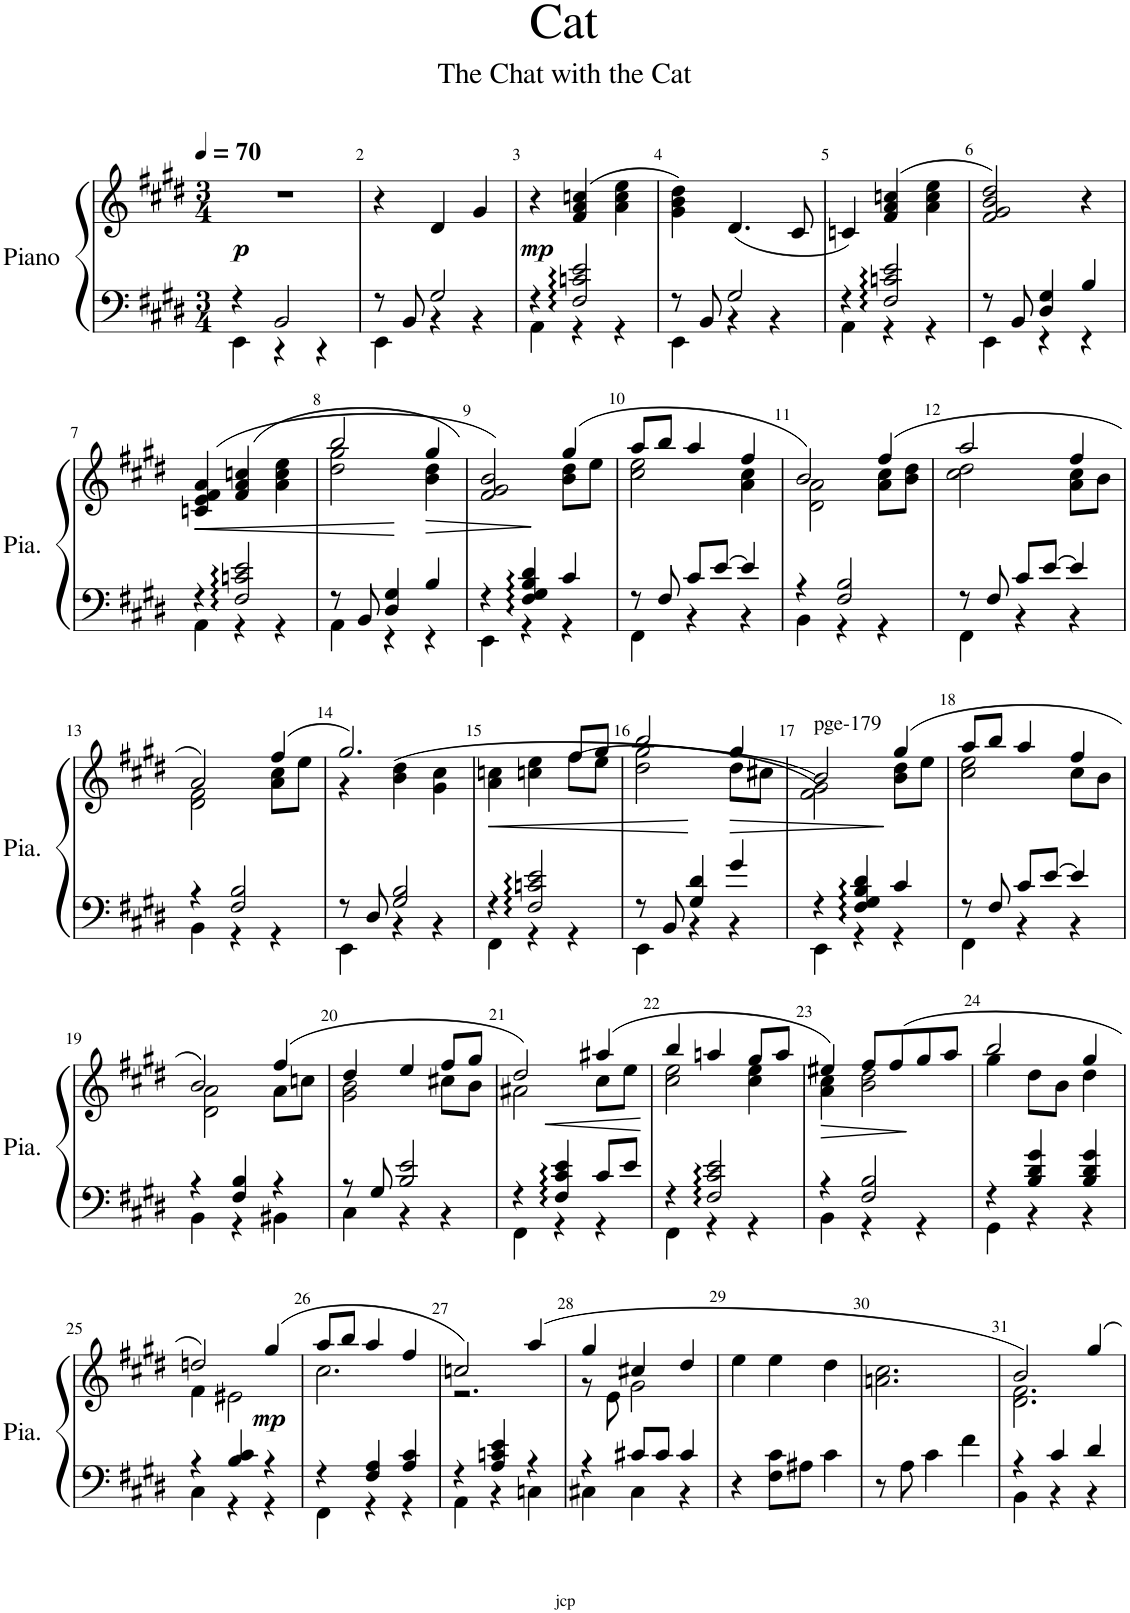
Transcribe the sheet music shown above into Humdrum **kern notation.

**kern	**kern	**dynam
*part1	*part1	*part1
*staff2	*staff1	*staff1/2
*I"Piano	*	*
*I'Pia.	*	*
*clefF4	*clefG2	*
*k[f#c#g#d#]	*k[f#c#g#d#]	*
*M3/4	*M3/4	*
*MM70	*MM70	*
=1	=1	=1
*^	*	*
!	!	!	!LO:DY:b
4r	4EE\	2.r	p
2BB/	4r	.	.
.	4r	.	.
=2	=2	=2	=2
8r	4EE\	4r	.
8BB/	.	.	.
2G#/	4r	4d#/	.
.	4r	4g#/	.
=3	=3	=3	=3
!	!	!	!LO:DY:b
4r	4AA\	4r	mp
2F#/ 2cn/ 2e/	4r	(4f#/ 4a/ 4ccn/	.
.	4r	4a\ 4cc\ 4ee\	.
=4	=4	=4	=4
8r	4EE\	4g#\ 4b\ 4dd#\)	.
8BB/	.	.	.
2G#/	4r	(4.d#/	.
.	4r	.	.
.	.	8c#/	.
=5	=5	=5	=5
4r	4AA\	4cn/)	.
2F#/ 2cn/ 2e/	4r	(4f#/ 4a/ 4ccn/	.
.	4r	4a\ 4cc\ 4ee\	.
=6	=6	=6	=6
8r	4EE\	2f#/ 2g#/ 2b/ 2dd#/)	.
8BB/	.	.	.
4D#/ 4G#/	4r	.	.
4B/	4r	4r	.
!!LO:LB:g=z
=7	=7	=7	=7
!	!	!	!LO:HP:b
4r	4AA\	(4cn/ 4e/ 4f#/ 4a/	<
2F#/ 2cn/ 2e/	4r	4f#/ 4a/ 4ccn/	.
.	4r	(>4a\ 4cc\ 4ee\	.
=8	=8	=8	=8
*	*	*^	*
8r	4AA\	2bb/	2dd#\ 2gg#\	.
8BB/	.	.	.	.
4D#/ 4G#/	4r	.	.	.
!	!	!	!	!LO:HP:n=1:b
4B/	4r	4gg#/	4b\ 4dd#\	[ >
=9	=9	=9	=9	=9
4r	4EE\	2f#/ 2g#/ 2b/))	2ryy	.
4F#/ 4G#/ 4B/ 4d#/	4r	.	.	.
4c#/	4r	(4gg#/	8b\ 8dd#\L	]
.	.	.	8ee\J	.
=10	=10	=10	=10	=10
8r	4FF#\	8aa/L	2cc#\ 2ee\	.
8F#/	.	8bb/J	.	.
8c#/L	4r	4aa/	.	.
[8e/J	.	.	.	.
4e/]	4r	4ff#/	4a\ 4cc#\	.
=11	=11	=11	=11	=11
4r	4BB\	2b/)	2d#\ 2a\	.
2F#/ 2B/	4r	.	.	.
.	4r	(4ff#/	8a\ 8cc#\L	.
.	.	.	8b\ 8dd#\J	.
=12	=12	=12	=12	=12
8r	4FF#\	2aa/	2cc#\ 2dd#\	.
8F#/	.	.	.	.
8c#/L	4r	.	.	.
[8e/J	.	.	.	.
4e/]	4r	4ff#/	8a\ 8cc#\L	.
.	.	.	8b\J	.
!!LO:LB:g=z	!!
=13	=13	=13	=13	=13
4r	4BB\	2a/)	2d#\ 2f#\	.
2F#/ 2B/	4r	.	.	.
.	4r	(4ff#/	8a\ 8cc#\L	.
.	.	.	8ee\J	.
=14	=14	=14	=14	=14
8r	4EE\	2.gg#/)	4r	.
8D#/	.	.	.	.
2G#/ 2B/	4r	.	(>4b\ 4dd#\	.
.	4r	.	4g#\ 4cc#\	.
=15	=15	=15	=15	=15
!	!	!	!	!LO:HP:b
4r	4FF#\	4a\ 4ccn\	2ryy	<
2F#/ 2cn/ 2e/	4r	4ccn\ 4ee\	.	.
.	4r	8ff#/L	(>8ff#\L	.
.	.	8gg#/J	8ee\J	.
=16	=16	=16	=16	=16
8r	4EE\	2bb/	2dd#\ 2gg#\	.
8BB/	.	.	.	.
4G#/ 4d#/	4r	.	.	.
!	!	!	!	!LO:HP:n=1:b
4g#/	4r	4gg#/	8dd#\L	[ >
.	.	.	8cc#X\J	.
=17	=17	=17	=17	=17
!	!	!LO:TX:a:t=pge-179	!	!
4r	4EE\	2b/	2f#\ 2g#\))	.
4F#/ 4G#/ 4B/ 4d#/	4r	.	.	.
4c#/	4r	(4gg#/	8b\ 8dd#\L	]
.	.	.	8ee\J	.
=18	=18	=18	=18	=18
8r	4FF#\	8aa/L	2cc#\ 2ee\	.
8F#/	.	8bb/J	.	.
8c#/L	4r	4aa/	.	.
[8e/J	.	.	.	.
4e/]	4r	4ff#/	8cc#\L	.
.	.	.	8b\J	.
!!LO:LB:g=z	!!
=19	=19	=19	=19	=19
4r	4BB\	2b/)	2d#\ 2a\	.
4F#/ 4B/	4r	.	.	.
4r	4BB#X\	(4ff#/	8a\L	.
.	.	.	8ccn\J	.
=20	=20	=20	=20	=20
8r	4C#\	4dd#/	2g#\ 2b\	.
8G#/	.	.	.	.
2B/ 2e/	4r	4ee/	.	.
.	4r	8ff#/L	8cc#X\L	.
.	.	8gg#/J	8b\J	.
=21	=21	=21	=21	=21
!	!	!	!	!LO:HP:b
4r	4FF#\	2dd#/)	2a#X\	<
4F#/ 4c#/ 4e/	4r	.	.	.
8c#/L	4r	(4aa#X/	8cc#\L	.
8e/J	.	.	8ee\J	.
*v	*v	*	*	*
*	*v	*v	*
.	.	[
=22	=22	=22
*^	*^	*
4r	4FF#\	4bb/	2cc#\ 2ee\	.
2F#/ 2c#/ 2e/	4r	4aan/	.	.
.	4r	8gg#/L	4cc#\ 4ee\	.
.	.	8aa/J	.	.
=23	=23	=23	=23	=23
!	!	!	!	!LO:HP:b
4r	4BB\	4ee#X/)	4a\ 4cc#\	>
2F#/ 2B/	4r	8ff#/L	2b\ 2dd#\	.
.	.	(8ff#/	.	.
.	4r	8gg#/	.	]
.	.	8aa/J	.	.
=24	=24	=24	=24	=24
4r	4GG#\	2bb/	4gg#\	.
4B/ 4d#/ 4g#/	4r	.	8dd#\L	.
.	.	.	8b\J	.
4B/ 4d#/ 4g#/	4r	4gg#/	4dd#\	.
!!LO:LB:g=z	!!
=25	=25	=25	=25	=25
4r	4C#\	2ddn/)	4f#\	.
4B/ 4c#/	4r	.	2e#X\	.
!	!	!	!	!LO:DY:b
4r	4r	(4gg#/	.	mp
=26	=26	=26	=26	=26
4r	4FF#\	8aa/L	2.cc#\	.
.	.	8bb/J	.	.
4F#/ 4A/	4r	4aa/	.	.
4A/ 4c#/	4r	4ff#/	.	.
=27	=27	=27	=27	=27
4r	4AA\	2ccn/)	2.r	.
4A/ 4cn/ 4e/	4r	.	.	.
4r	4Cn\	(4aa/	.	.
=28	=28	=28	=28	=28
4r	4C#X\	4gg#/	8r	.
.	.	.	8e\	.
8c#X/L	4C#\	4cc#X/	2g#\	.
8c#/J	.	.	.	.
4c#/	4r	4dd#/	.	.
*v	*v	*	*	*
*	*v	*v	*
=29	=29	=29
4r	4ee\	.
8F#\ 8c#\L	4ee\	.
8A#X\J	.	.
4c#\	4dd#\	.
=30	=30	=30
8r	2.an\ 2.cc#\	.
8A\	.	.
4c#\	.	.
4f#\	.	.
=31	=31	=31
*^	*^	*
4r	4BB\	2b/)	2.d#\ 2.f#\	.
4c#/	4r	.	.	.
4d#/	4r	4gg#/	.	.
*v	*v	*	*	*
*	*v	*v	*
=	=	=
*-	*-	*-
